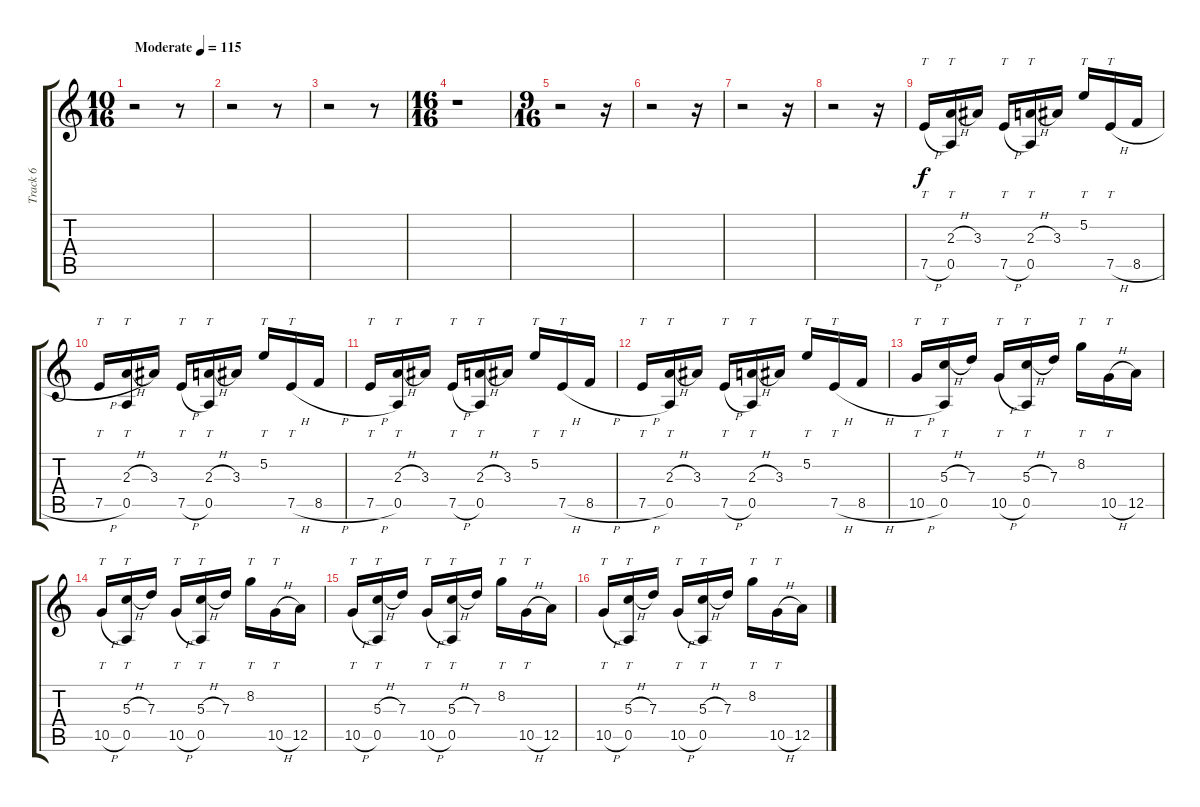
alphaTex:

\track ("Track 6" "Track 6") {instrument acousticguitarsteel}
\staff {score tabs}
\tuning (E4 B3 G3 D3 A2 E2) {hide}
\ts (10 16)
\tempo (115 "Moderate")
\clef g2
\ks c
r.2{dy f instrument acousticguitarsteel} r.8 |
r.2 r.8 |
r.2 r.8 |
\ts (16 16)
r.1 |
\ts (9 16)
r.2 r.16 |
r.2 r.16 |
r.2 r.16 |
r.2 r.16 |
7.5{h}.16{tt} (2.3{h} 0.5).16{tt} 3.3.16 7.5{h}.16{tt} (2.3{h} 0.5).16{tt} 3.3.16 5.2.16{tt} 7.5{h}.16{tt} 8.5{h}.16 |
7.5{h}.16{tt} (2.3{h} 0.5).16{tt} 3.3.16 7.5{h}.16{tt} (2.3{h} 0.5).16{tt} 3.3.16 5.2.16{tt} 7.5{h}.16{tt} 8.5{h}.16 |
7.5{h}.16{tt} (2.3{h} 0.5).16{tt} 3.3.16 7.5{h}.16{tt} (2.3{h} 0.5).16{tt} 3.3.16 5.2.16{tt} 7.5{h}.16{tt} 8.5{h}.16 |
7.5{h}.16{tt} (2.3{h} 0.5).16{tt} 3.3.16 7.5{h}.16{tt} (2.3{h} 0.5).16{tt} 3.3.16 5.2.16{tt} 7.5{h}.16{tt} 8.5{h}.16 |
10.5{h}.16{tt} (5.3{h} 0.5).16{tt} 7.3.16 10.5{h}.16{tt} (5.3{h} 0.5).16{tt} 7.3.16 8.2.16{tt} 10.5{h}.16{tt} 12.5.16 |
10.5{h}.16{tt} (5.3{h} 0.5).16{tt} 7.3.16 10.5{h}.16{tt} (5.3{h} 0.5).16{tt} 7.3.16 8.2.16{tt} 10.5{h}.16{tt} 12.5.16 |
10.5{h}.16{tt} (5.3{h} 0.5).16{tt} 7.3.16 10.5{h}.16{tt} (5.3{h} 0.5).16{tt} 7.3.16 8.2.16{tt} 10.5{h}.16{tt} 12.5.16 |
10.5{h}.16{tt} (5.3{h} 0.5).16{tt} 7.3.16 10.5{h}.16{tt} (5.3{h} 0.5).16{tt} 7.3.16 8.2.16{tt} 10.5{h}.16{tt} 12.5.16
